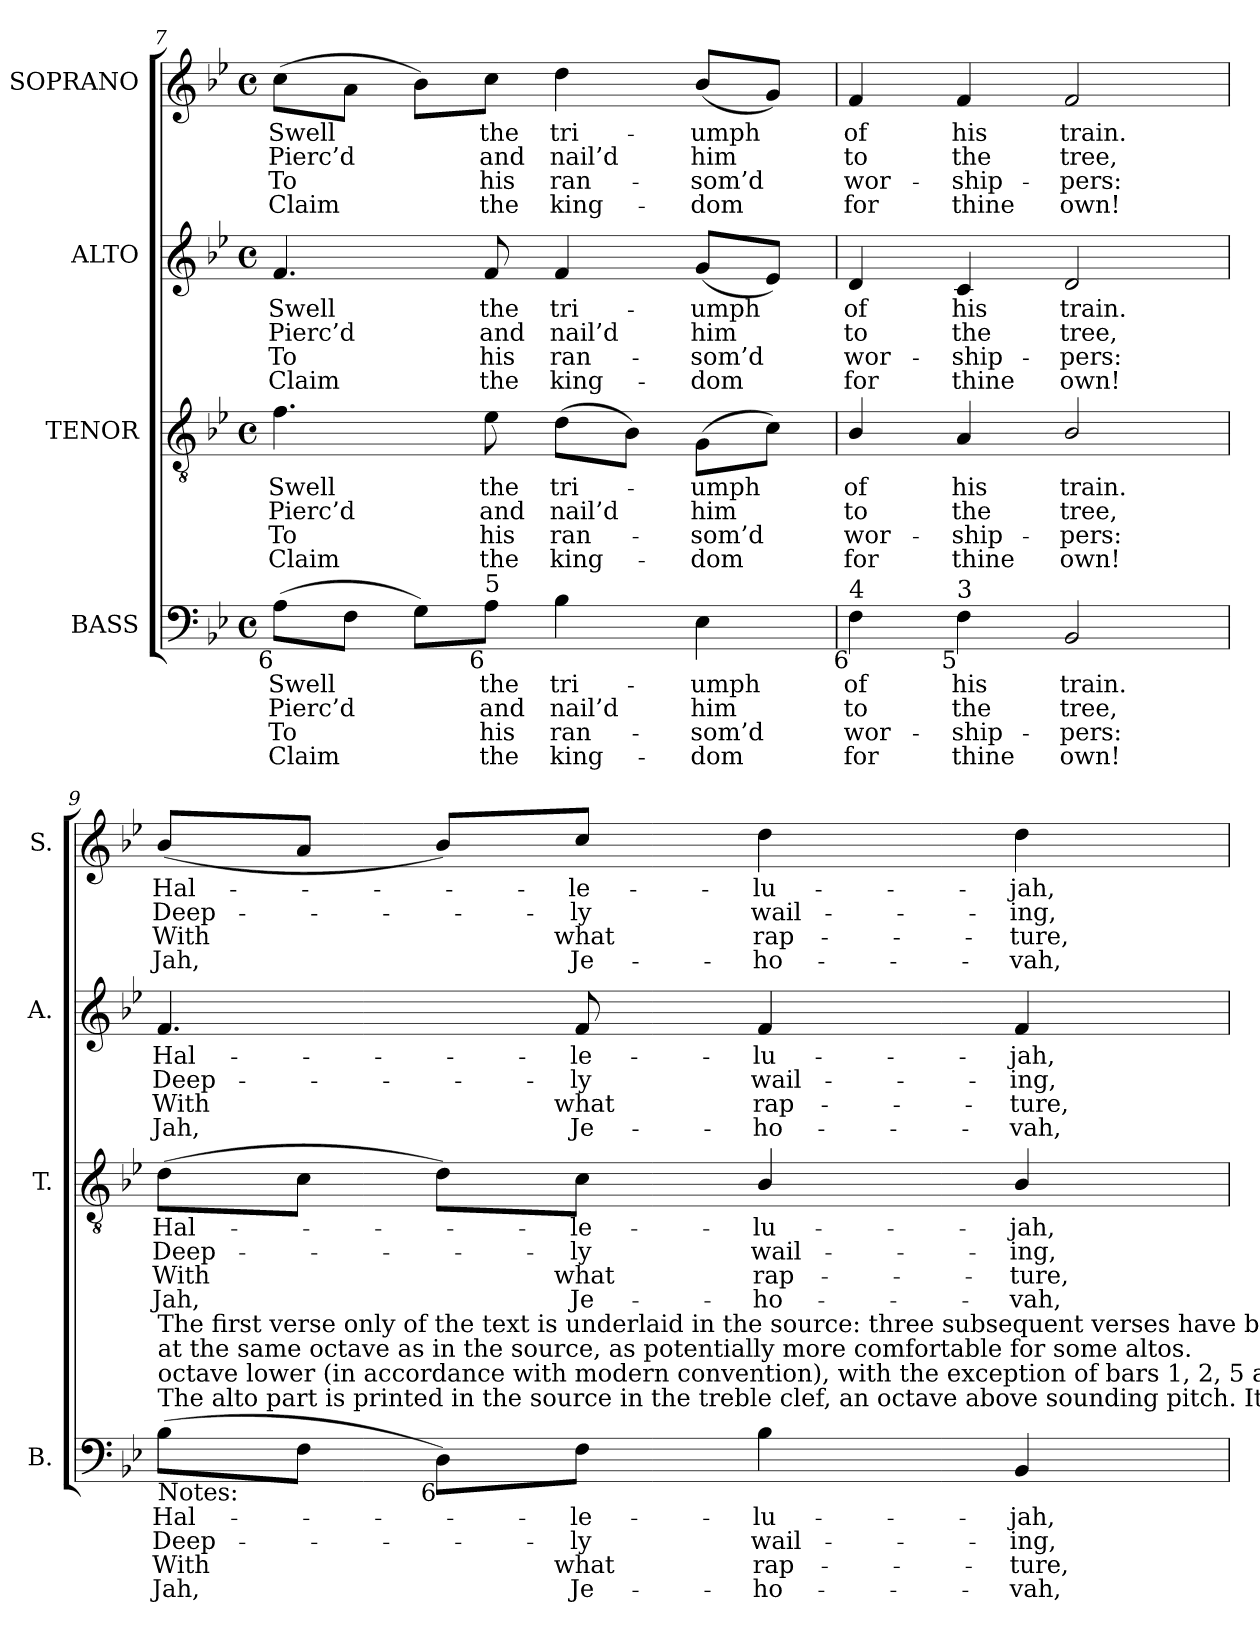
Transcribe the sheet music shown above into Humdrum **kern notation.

**kern	**text	**text	**text	**text	**kern	**text	**text	**text	**text	**kern	**text	**text	**text	**text	**kern	**text	**text	**text	**text
*part4	*part4	*part4	*part4	*part4	*part3	*part3	*part3	*part3	*part3	*part2	*part2	*part2	*part2	*part2	*part1	*part1	*part1	*part1	*part1
*staff4	*staff4	*staff4	*staff4	*staff4	*staff3	*staff3	*staff3	*staff3	*staff3	*staff2	*staff2	*staff2	*staff2	*staff2	*staff1	*staff1	*staff1	*staff1	*staff1
*I"BASS	*	*	*	*	*I"TENOR	*	*	*	*	*I"ALTO	*	*	*	*	*I"SOPRANO	*	*	*	*
*I'B.	*	*	*	*	*I'T.	*	*	*	*	*I'A.	*	*	*	*	*I'S.	*	*	*	*
*clefF4	*	*	*	*	*clefGv2	*	*	*	*	*clefG2	*	*	*	*	*clefG2	*	*	*	*
*	*	*	*	*	*ITrd7c12	*	*	*	*	*	*	*	*	*	*	*	*	*	*
*k[b-e-]	*	*	*	*	*k[b-e-]	*	*	*	*	*k[b-e-]	*	*	*	*	*k[b-e-]	*	*	*	*
*B-:	*	*	*	*	*B-:	*	*	*	*	*B-:	*	*	*	*	*B-:	*	*	*	*
*M4/4	*	*	*	*	*M4/4	*	*	*	*	*M4/4	*	*	*	*	*M4/4	*	*	*	*
*met(c)	*	*	*	*	*met(c)	*	*	*	*	*met(c)	*	*	*	*	*met(c)	*	*	*	*
=7	=7	=7	=7	=7	=7	=7	=7	=7	=7	=7	=7	=7	=7	=7	=7	=7	=7	=7	=7
!	!LO:LY:b:color=#000000	!LO:LY:b:color=#000000	!LO:LY:b:color=#000000	!LO:LY:b:color=#000000	!	!	!	!	!	!	!	!	!	!	!	!	!	!	!
!	!	!	!	!	!	!LO:LY:b:color=#000000	!LO:LY:b:color=#000000	!LO:LY:b:color=#000000	!LO:LY:b:color=#000000	!	!	!	!	!	!	!	!	!	!
!	!	!	!	!	!	!	!	!	!	!	!LO:LY:b:color=#000000	!LO:LY:b:color=#000000	!LO:LY:b:color=#000000	!LO:LY:b:color=#000000	!	!	!	!	!
!LO:TX:b:rj:t=6	!	!	!	!	!	!	!	!	!	!	!	!	!	!	!	!	!	!	!
!	!	!	!	!	!	!	!	!	!	!	!	!	!	!	!	!LO:LY:b:color=#000000	!LO:LY:b:color=#000000	!LO:LY:b:color=#000000	!LO:LY:b:color=#000000
(8Ai\L	Swell	Pierc’d	To	Claim	4.Fi\	Swell	Pierc’d	To	Claim	4.fi/	Swell	Pierc’d	To	Claim	(8cci\L	Swell	Pierc’d	To	Claim
8Fi\J	.	.	.	.	.	.	.	.	.	.	.	.	.	.	8ai\J	.	.	.	.
8Gi\L)	.	.	.	.	.	.	.	.	.	.	.	.	.	.	8b-i\L)	.	.	.	.
!	!LO:LY:b:color=#000000	!LO:LY:b:color=#000000	!LO:LY:b:color=#000000	!LO:LY:b:color=#000000	!	!	!	!	!	!	!	!	!	!	!	!	!	!	!
!	!	!	!	!	!	!LO:LY:b:color=#000000	!LO:LY:b:color=#000000	!LO:LY:b:color=#000000	!LO:LY:b:color=#000000	!	!	!	!	!	!	!	!	!	!
!	!	!	!	!	!	!	!	!	!	!	!LO:LY:b:color=#000000	!LO:LY:b:color=#000000	!LO:LY:b:color=#000000	!LO:LY:b:color=#000000	!	!	!	!	!
!LO:TX:b:rj:t=6	!	!	!	!	!	!	!	!	!	!	!	!	!	!	!	!	!	!	!
!LO:TX:t=5	!	!	!	!	!	!	!	!	!	!	!	!	!	!	!	!	!	!	!
!	!	!	!	!	!	!	!	!	!	!	!	!	!	!	!	!LO:LY:b:color=#000000	!LO:LY:b:color=#000000	!LO:LY:b:color=#000000	!LO:LY:b:color=#000000
8Ai\J	the	and	his	the	8E-i\	the	and	his	the	8fi/	the	and	his	the	8cci\J	the	and	his	the
!	!LO:LY:b:color=#000000	!LO:LY:b:color=#000000	!LO:LY:b:color=#000000	!LO:LY:b:color=#000000	!	!	!	!	!	!	!	!	!	!	!	!	!	!	!
!	!	!	!	!	!	!LO:LY:b:color=#000000	!LO:LY:b:color=#000000	!LO:LY:b:color=#000000	!LO:LY:b:color=#000000	!	!	!	!	!	!	!	!	!	!
!	!	!	!	!	!	!	!	!	!	!	!LO:LY:b:color=#000000	!LO:LY:b:color=#000000	!LO:LY:b:color=#000000	!LO:LY:b:color=#000000	!	!	!	!	!
!	!	!	!	!	!	!	!	!	!	!	!	!	!	!	!	!LO:LY:b:color=#000000	!LO:LY:b:color=#000000	!LO:LY:b:color=#000000	!LO:LY:b:color=#000000
4B-i\	tri-	nail’d	ran-	-king-	(8Di\L	tri-	nail’d	ran-	-king-	4fi/	tri-	nail’d	ran-	-king-	4ddi\	tri-	nail’d	-ran-	king-
.	.	.	.	.	8BB-i\J)	.	.	.	.	.	.	.	.	.	.	.	.	.	.
!	!LO:LY:b:color=#000000	!LO:LY:b:color=#000000	!LO:LY:b:color=#000000	!LO:LY:b:color=#000000	!	!	!	!	!	!	!	!	!	!	!	!	!	!	!
!	!	!	!	!	!	!LO:LY:b:color=#000000	!LO:LY:b:color=#000000	!LO:LY:b:color=#000000	!LO:LY:b:color=#000000	!	!	!	!	!	!	!	!	!	!
!	!	!	!	!	!	!	!	!	!	!	!LO:LY:b:color=#000000	!LO:LY:b:color=#000000	!LO:LY:b:color=#000000	!LO:LY:b:color=#000000	!	!	!	!	!
!	!	!	!	!	!	!	!	!	!	!	!	!	!	!	!	!LO:LY:b:color=#000000	!LO:LY:b:color=#000000	!LO:LY:b:color=#000000	!LO:LY:b:color=#000000
4E-i\	-umph	him	-som’d	dom	(8GGi\L	-umph	him	-som’d	dom	(8gi/L	-umph	him	-som’d	dom	(8b-i/L	-umph	him	som’d	-dom
.	.	.	.	.	8Ci\J)	.	.	.	.	8e-i/J)	.	.	.	.	8gi/J)	.	.	.	.
=8	=8	=8	=8	=8	=8	=8	=8	=8	=8	=8	=8	=8	=8	=8	=8	=8	=8	=8	=8
!	!LO:LY:b:color=#000000	!LO:LY:b:color=#000000	!LO:LY:b:color=#000000	!LO:LY:b:color=#000000	!	!	!	!	!	!	!	!	!	!	!	!	!	!	!
!	!	!	!	!	!	!LO:LY:b:color=#000000	!LO:LY:b:color=#000000	!LO:LY:b:color=#000000	!LO:LY:b:color=#000000	!	!	!	!	!	!	!	!	!	!
!	!	!	!	!	!	!	!	!	!	!	!LO:LY:b:color=#000000	!LO:LY:b:color=#000000	!LO:LY:b:color=#000000	!LO:LY:b:color=#000000	!	!	!	!	!
!LO:TX:b:rj:t=6	!	!	!	!	!	!	!	!	!	!	!	!	!	!	!	!	!	!	!
!LO:TX:t=4	!	!	!	!	!	!	!	!	!	!	!	!	!	!	!	!	!	!	!
!	!	!	!	!	!	!	!	!	!	!	!	!	!	!	!	!LO:LY:b:color=#000000	!LO:LY:b:color=#000000	!LO:LY:b:color=#000000	!LO:LY:b:color=#000000
4Fi\	of	to	wor-	-for	4BB-i/	of	to	wor-	-for	4di/	of	to	wor-	-for	4fi/	of	to	wor-	for
!	!LO:LY:b:color=#000000	!LO:LY:b:color=#000000	!LO:LY:b:color=#000000	!LO:LY:b:color=#000000	!	!	!	!	!	!	!	!	!	!	!	!	!	!	!
!	!	!	!	!	!	!LO:LY:b:color=#000000	!LO:LY:b:color=#000000	!LO:LY:b:color=#000000	!LO:LY:b:color=#000000	!	!	!	!	!	!	!	!	!	!
!	!	!	!	!	!	!	!	!	!	!	!LO:LY:b:color=#000000	!LO:LY:b:color=#000000	!LO:LY:b:color=#000000	!LO:LY:b:color=#000000	!	!	!	!	!
!LO:TX:b:rj:t=5	!	!	!	!	!	!	!	!	!	!	!	!	!	!	!	!	!	!	!
!LO:TX:t=3	!	!	!	!	!	!	!	!	!	!	!	!	!	!	!	!	!	!	!
!	!	!	!	!	!	!	!	!	!	!	!	!	!	!	!	!LO:LY:b:color=#000000	!LO:LY:b:color=#000000	!LO:LY:b:color=#000000	!LO:LY:b:color=#000000
4Fi\	his	the	ship-	-thine	4AAi/	his	the	ship-	-thine	4ci/	his	the	ship-	-thine	4fi/	his	the	ship-	-thine
!	!LO:LY:b:color=#000000	!LO:LY:b:color=#000000	!LO:LY:b:color=#000000	!LO:LY:b:color=#000000	!	!	!	!	!	!	!	!	!	!	!	!	!	!	!
!	!	!	!	!	!	!LO:LY:b:color=#000000	!LO:LY:b:color=#000000	!LO:LY:b:color=#000000	!LO:LY:b:color=#000000	!	!	!	!	!	!	!	!	!	!
!	!	!	!	!	!	!	!	!	!	!	!LO:LY:b:color=#000000	!LO:LY:b:color=#000000	!LO:LY:b:color=#000000	!LO:LY:b:color=#000000	!	!	!	!	!
!	!	!	!	!	!	!	!	!	!	!	!	!	!	!	!	!LO:LY:b:color=#000000	!LO:LY:b:color=#000000	!LO:LY:b:color=#000000	!LO:LY:b:color=#000000
2BB-i/	train.	tree,	pers:	own!	2BB-i/	train.	tree,	pers:	own!	2di/	train.	tree,	pers:	own!	2fi/	train.	tree,	pers:	-own!
!!LO:PB:g=z
=9	=9	=9	=9	=9	=9	=9	=9	=9	=9	=9	=9	=9	=9	=9	=9	=9	=9	=9	=9
!	!LO:LY:b:color=#000000	!LO:LY:b:color=#000000	!LO:LY:b:color=#000000	!LO:LY:b:color=#000000	!	!	!	!	!	!	!	!	!	!	!	!	!	!	!
!	!	!	!	!	!	!LO:LY:b:color=#000000	!LO:LY:b:color=#000000	!LO:LY:b:color=#000000	!LO:LY:b:color=#000000	!	!	!	!	!	!	!	!	!	!
!	!	!	!	!	!	!	!	!	!	!	!LO:LY:b:color=#000000	!LO:LY:b:color=#000000	!LO:LY:b:color=#000000	!LO:LY:b:color=#000000	!	!	!	!	!
!LO:TX:b:t=Notes&colon;	!	!	!	!	!	!	!	!	!	!	!	!	!	!	!	!	!	!	!
!LO:TX:t=The alto part is printed in the source in the treble clef, an octave above sounding pitch. It has here been given an	!	!	!	!	!	!	!	!	!	!	!	!	!	!	!	!	!	!	!
!LO:TX:t=octave lower (in accordance with modern convention), with the exception of bars 1, 2, 5 and 6, which are notated	!	!	!	!	!	!	!	!	!	!	!	!	!	!	!	!	!	!	!
!LO:TX:t=at the same octave as in the source, as potentially more comfortable for some altos.	!	!	!	!	!	!	!	!	!	!	!	!	!	!	!	!	!	!	!
!LO:TX:t=The first verse only of the text is underlaid in the source&colon; three subsequent verses have been added editorially.	!	!	!	!	!	!	!	!	!	!	!	!	!	!	!	!	!	!	!
!	!	!	!	!	!	!	!	!	!	!	!	!	!	!	!	!LO:LY:b:color=#000000	!LO:LY:b:color=#000000	!LO:LY:b:color=#000000	!LO:LY:b:color=#000000
(8B-i\L	Hal-	Deep-	With	Jah,	(8Di\L	Hal-	Deep-	With	Jah,	4.fi/	Hal-	Deep-	With	Jah,	(8b-i/L	Hal-	Deep-	With	Jah,
8Fi\J	.	.	.	.	8Ci\J	.	.	.	.	.	.	.	.	.	8ai/J	.	.	.	.
!LO:TX:b:rj:t=6	!	!	!	!	!	!	!	!	!	!	!	!	!	!	!	!	!	!	!
8Di\L)	.	.	.	.	8Di\L)	.	.	.	.	.	.	.	.	.	8b-i/L)	.	.	.	.
!	!LO:LY:b:color=#000000	!LO:LY:b:color=#000000	!LO:LY:b:color=#000000	!LO:LY:b:color=#000000	!	!	!	!	!	!	!	!	!	!	!	!	!	!	!
!	!	!	!	!	!	!LO:LY:b:color=#000000	!LO:LY:b:color=#000000	!LO:LY:b:color=#000000	!LO:LY:b:color=#000000	!	!	!	!	!	!	!	!	!	!
!	!	!	!	!	!	!	!	!	!	!	!LO:LY:b:color=#000000	!LO:LY:b:color=#000000	!LO:LY:b:color=#000000	!LO:LY:b:color=#000000	!	!	!	!	!
!	!	!	!	!	!	!	!	!	!	!	!	!	!	!	!	!LO:LY:b:color=#000000	!LO:LY:b:color=#000000	!LO:LY:b:color=#000000	!LO:LY:b:color=#000000
8Fi\J	-le-	-ly	what	Je-	8Ci\J	-le-	-ly	-what	Je-	8fi/	-le-	-ly	what	Je-	8cci/J	-le-	-ly	-what	Je-
!	!LO:LY:b:color=#000000	!LO:LY:b:color=#000000	!LO:LY:b:color=#000000	!LO:LY:b:color=#000000	!	!	!	!	!	!	!	!	!	!	!	!	!	!	!
!	!	!	!	!	!	!LO:LY:b:color=#000000	!LO:LY:b:color=#000000	!LO:LY:b:color=#000000	!LO:LY:b:color=#000000	!	!	!	!	!	!	!	!	!	!
!	!	!	!	!	!	!	!	!	!	!	!LO:LY:b:color=#000000	!LO:LY:b:color=#000000	!LO:LY:b:color=#000000	!LO:LY:b:color=#000000	!	!	!	!	!
!	!	!	!	!	!	!	!	!	!	!	!	!	!	!	!	!LO:LY:b:color=#000000	!LO:LY:b:color=#000000	!LO:LY:b:color=#000000	!LO:LY:b:color=#000000
4B-i\	-lu-	wail-	-rap-	-ho-	4BB-i/	-lu-	wail-	-rap-	ho-	4fi/	-lu-	wail-	-rap-	-ho-	4ddi\	-lu-	wail-	-rap-	ho-
!	!LO:LY:b:color=#000000	!LO:LY:b:color=#000000	!LO:LY:b:color=#000000	!LO:LY:b:color=#000000	!	!	!	!	!	!	!	!	!	!	!	!	!	!	!
!	!	!	!	!	!	!LO:LY:b:color=#000000	!LO:LY:b:color=#000000	!LO:LY:b:color=#000000	!LO:LY:b:color=#000000	!	!	!	!	!	!	!	!	!	!
!	!	!	!	!	!	!	!	!	!	!	!LO:LY:b:color=#000000	!LO:LY:b:color=#000000	!LO:LY:b:color=#000000	!LO:LY:b:color=#000000	!	!	!	!	!
!	!	!	!	!	!	!	!	!	!	!	!	!	!	!	!	!LO:LY:b:color=#000000	!LO:LY:b:color=#000000	!LO:LY:b:color=#000000	!LO:LY:b:color=#000000
4BB-i/	-jah,	-ing,	-ture,	vah,	4BB-i/	-jah,	-ing,	ture,	-vah,	4fi/	-jah,	-ing,	-ture,	vah,	4ddi\	-jah,	-ing,	ture,	-vah,
=	=	=	=	=	=	=	=	=	=	=	=	=	=	=	=	=	=	=	=
*-	*-	*-	*-	*-	*-	*-	*-	*-	*-	*-	*-	*-	*-	*-	*-	*-	*-	*-	*-
